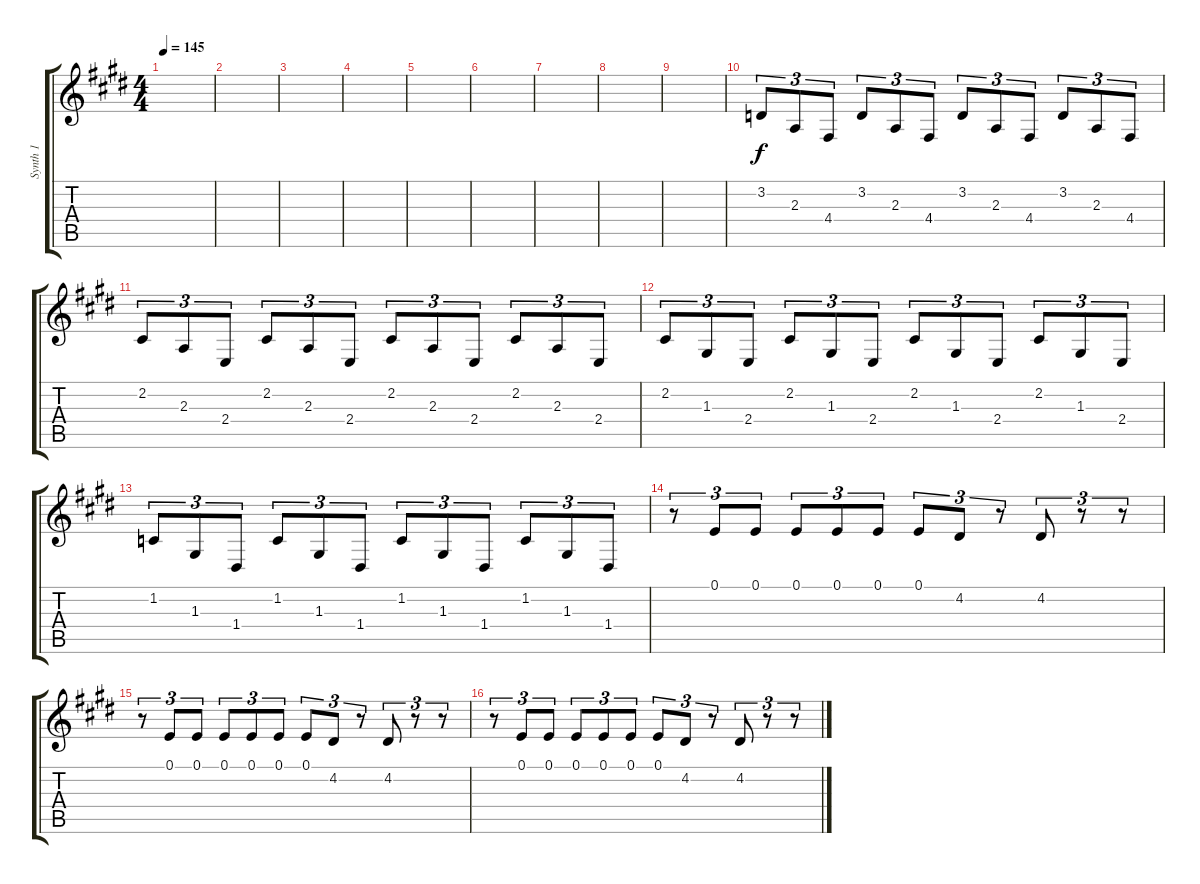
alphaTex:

\track ("Synth 1" "Synth 1") {solo instrument synthbrass1}
\staff {score tabs}
\tuning (E4 B3 G3 D3 A2 E2) {hide}
\ts (4 4)
\tempo 145
\clef g2
\ks e
|
|
|
|
|
|
|
|
|
3.2.8{tu (3 2)} 2.3.8{tu (3 2)} 4.4.8{tu (3 2)} 3.2.8{tu (3 2)} 2.3.8{tu (3 2)} 4.4.8{tu (3 2)} 3.2.8{tu (3 2)} 2.3.8{tu (3 2)} 4.4.8{tu (3 2)} 3.2.8{tu (3 2)} 2.3.8{tu (3 2)} 4.4.8{tu (3 2)} |
2.2.8{tu (3 2)} 2.3.8{tu (3 2)} 2.4.8{tu (3 2)} 2.2.8{tu (3 2)} 2.3.8{tu (3 2)} 2.4.8{tu (3 2)} 2.2.8{tu (3 2)} 2.3.8{tu (3 2)} 2.4.8{tu (3 2)} 2.2.8{tu (3 2)} 2.3.8{tu (3 2)} 2.4.8{tu (3 2)} |
2.2.8{tu (3 2)} 1.3.8{tu (3 2)} 2.4.8{tu (3 2)} 2.2.8{tu (3 2)} 1.3.8{tu (3 2)} 2.4.8{tu (3 2)} 2.2.8{tu (3 2)} 1.3.8{tu (3 2)} 2.4.8{tu (3 2)} 2.2.8{tu (3 2)} 1.3.8{tu (3 2)} 2.4.8{tu (3 2)} |
1.2.8{tu (3 2)} 1.3.8{tu (3 2)} 1.4.8{tu (3 2)} 1.2.8{tu (3 2)} 1.3.8{tu (3 2)} 1.4.8{tu (3 2)} 1.2.8{tu (3 2)} 1.3.8{tu (3 2)} 1.4.8{tu (3 2)} 1.2.8{tu (3 2)} 1.3.8{tu (3 2)} 1.4.8{tu (3 2)} |
r.8{tu (3 2)} 0.1.8{tu (3 2)} 0.1.8{tu (3 2)} 0.1.8{tu (3 2)} 0.1.8{tu (3 2)} 0.1.8{tu (3 2)} 0.1.8{tu (3 2)} 4.2.8{tu (3 2)} r.8{tu (3 2)} 4.2.8{tu (3 2)} r.8{tu (3 2)} r.8{tu (3 2)} |
r.8{tu (3 2)} 0.1.8{tu (3 2)} 0.1.8{tu (3 2)} 0.1.8{tu (3 2)} 0.1.8{tu (3 2)} 0.1.8{tu (3 2)} 0.1.8{tu (3 2)} 4.2.8{tu (3 2)} r.8{tu (3 2)} 4.2.8{tu (3 2)} r.8{tu (3 2)} r.8{tu (3 2)} |
r.8{tu (3 2)} 0.1.8{tu (3 2)} 0.1.8{tu (3 2)} 0.1.8{tu (3 2)} 0.1.8{tu (3 2)} 0.1.8{tu (3 2)} 0.1.8{tu (3 2)} 4.2.8{tu (3 2)} r.8{tu (3 2)} 4.2.8{tu (3 2)} r.8{tu (3 2)} r.8{tu (3 2)}
